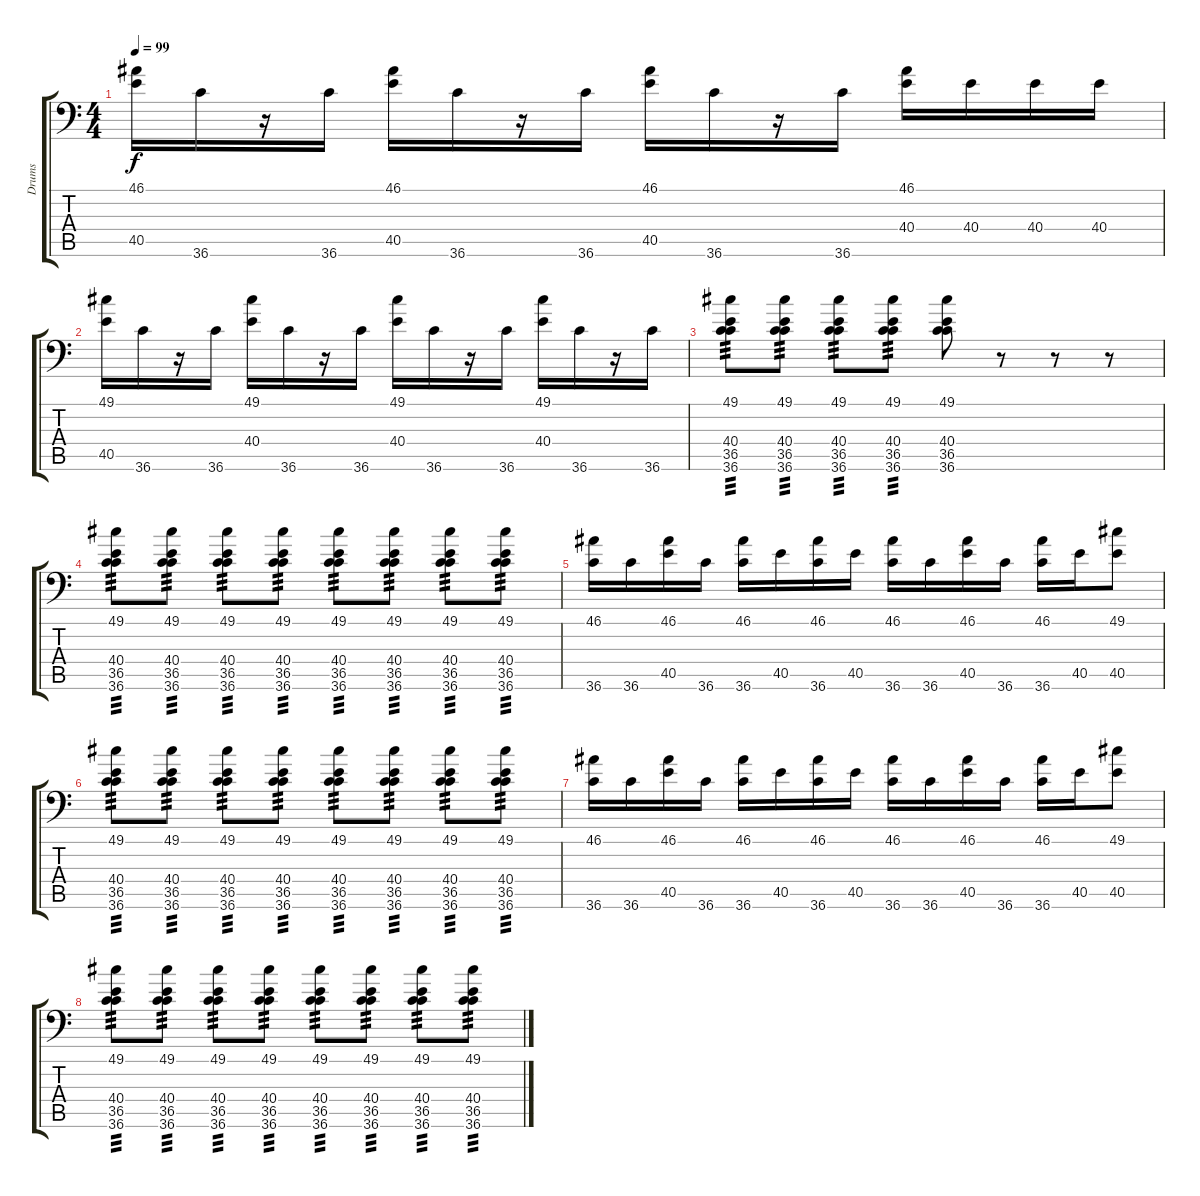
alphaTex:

\track ("Drums" "Drums") {instrument acousticgrandpiano}
\staff {score tabs}
\tuning (C-1 C-1 C-1 C-1 C-1 C-1) {hide}
\ts (4 4)
\tempo 99
\clef f4
\ks c
(46.1 40.5).16{dy f} 36.6.16 r.16 36.6.16 (46.1 40.5).16 36.6.16 r.16 36.6.16 (46.1 40.5).16 36.6.16 r.16 36.6.16 (46.1 40.4).16 40.4.16 40.4.16 40.4.16 |
(49.1 40.5).16 36.6.16 r.16 36.6.16 (49.1 40.4).16 36.6.16 r.16 36.6.16 (49.1 40.4).16 36.6.16 r.16 36.6.16 (49.1 40.4).16 36.6.16 r.16 36.6.16 |
(49.1 40.4 36.5 36.6).8{tp 3} (49.1 40.4 36.5 36.6).8{tp 3} (49.1 40.4 36.5 36.6).8{tp 3} (49.1 40.4 36.5 36.6).8{tp 3} (49.1 40.4 36.5 36.6).8 r.8 r.8 r.8 |
(49.1 40.4 36.5 36.6).8{tp 3} (49.1 40.4 36.5 36.6).8{tp 3} (49.1 40.4 36.5 36.6).8{tp 3} (49.1 40.4 36.5 36.6).8{tp 3} (49.1 40.4 36.5 36.6).8{tp 3} (49.1 40.4 36.5 36.6).8{tp 3} (49.1 40.4 36.5 36.6).8{tp 3} (49.1 40.4 36.5 36.6).8{tp 3} |
(46.1 36.6).16 36.6.16 (46.1 40.5).16 36.6.16 (46.1 36.6).16 40.5.16 (46.1 36.6).16 40.5.16 (46.1 36.6).16 36.6.16 (46.1 40.5).16 36.6.16 (46.1 36.6).16 40.5.16 (49.1 40.5).8 |
(49.1 40.4 36.5 36.6).8{tp 3} (49.1 40.4 36.5 36.6).8{tp 3} (49.1 40.4 36.5 36.6).8{tp 3} (49.1 40.4 36.5 36.6).8{tp 3} (49.1 40.4 36.5 36.6).8{tp 3} (49.1 40.4 36.5 36.6).8{tp 3} (49.1 40.4 36.5 36.6).8{tp 3} (49.1 40.4 36.5 36.6).8{tp 3} |
(46.1 36.6).16 36.6.16 (46.1 40.5).16 36.6.16 (46.1 36.6).16 40.5.16 (46.1 36.6).16 40.5.16 (46.1 36.6).16 36.6.16 (46.1 40.5).16 36.6.16 (46.1 36.6).16 40.5.16 (49.1 40.5).8 |
(49.1 40.4 36.5 36.6).8{tp 3} (49.1 40.4 36.5 36.6).8{tp 3} (49.1 40.4 36.5 36.6).8{tp 3} (49.1 40.4 36.5 36.6).8{tp 3} (49.1 40.4 36.5 36.6).8{tp 3} (49.1 40.4 36.5 36.6).8{tp 3} (49.1 40.4 36.5 36.6).8{tp 3} (49.1 40.4 36.5 36.6).8{tp 3}
